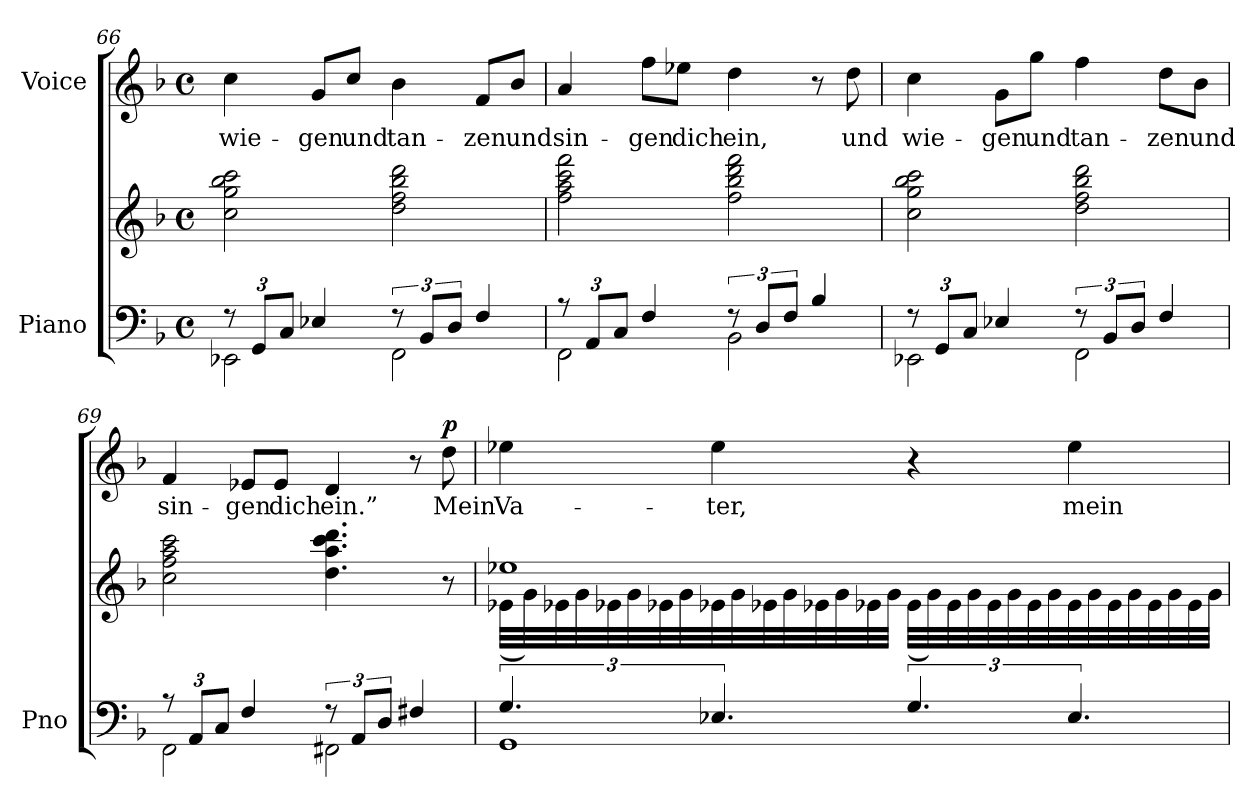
**kern	**kern	**kern	**text	**dynam
*part2	*part2	*part1	*part1	*part1
*staff3	*staff2	*staff1	*staff1	*staff1
*I"Piano	*	*I"Voice	*	*
*I'Pno	*	*	*	*
*clefF4	*clefG2	*clefG2	*	*
*k[b-]	*k[b-]	*k[b-]	*	*
*M4/4	*M4/4	*M4/4	*	*
*met(c)	*met(c)	*met(c)	*	*
*Xbrackettup	*	*	*	*
=66	=66	=66	=66	=66
*^	*	*	*	*
12r	2EE-X\	2cc\ 2gg\ 2bb-\ 2ccc\	4cc\	wie-	.
12GG/L	.	.	.	.	.
12C/J	.	.	.	.	.
4E-X/	.	.	8g/L	-gen	.
.	.	.	8cc/J	und	.
*brackettup	*	*	*	*	*
12r	2FF\	2dd\ 2ff\ 2bb-\ 2ddd\	4b-\	tan-	.
12BB-/L	.	.	.	.	.
12D/J	.	.	.	.	.
4F/	.	.	8f/L	-zen	.
.	.	.	8b-/J	und	.
=67	=67	=67	=67	=67	=67
*Xbrackettup	*	*	*	*	*
12r	2FF\	2ff\ 2aa\ 2ccc\ 2fff\	4a/	sin-	.
12AA/L	.	.	.	.	.
12C/J	.	.	.	.	.
4F/	.	.	8ff\L	-gen	.
.	.	.	8ee-X\J	dich	.
*brackettup	*	*	*	*	*
12r	2BB-\	2ff\ 2bb-\ 2ddd\ 2fff\	4dd\	ein,	.
12D/L	.	.	.	.	.
12F/J	.	.	.	.	.
4B-/	.	.	8r	.	.
.	.	.	8dd\	und	.
=68	=68	=68	=68	=68	=68
*Xbrackettup	*	*	*	*	*
12r	2EE-X\	2cc\ 2gg\ 2bb-\ 2ccc\	4cc\	wie-	.
12GG/L	.	.	.	.	.
12C/J	.	.	.	.	.
4E-X/	.	.	8g\L	-gen	.
.	.	.	8gg\J	und	.
*brackettup	*	*	*	*	*
12r	2FF\	2dd\ 2ff\ 2bb-\ 2ddd\	4ff\	tan-	.
12BB-/L	.	.	.	.	.
12D/J	.	.	.	.	.
4F/	.	.	8dd\L	-zen	.
.	.	.	8b-\J	und	.
=69	=69	=69	=69	=69	=69
*Xbrackettup	*	*	*	*	*
12r	2FF\	2cc\ 2ff\ 2aa\ 2ccc\	4f/	sin-	.
12AA/L	.	.	.	.	.
12C/J	.	.	.	.	.
4F/	.	.	8e-X/L	-gen	.
.	.	.	8e-/J	dich	.
*brackettup	*	*	*	*	*
12r	2FF#X\	4.dd\ 4.aa\ 4.ccc\ 4.ddd\	4d/	ein.”	.
12AA/L	.	.	.	.	.
12D/J	.	.	.	.	.
4F#X/	.	.	8r	.	.
!	!	!	!	!	!LO:DY:a
.	.	8r	8dd\	Mein	p
=70	=70	=70	=70	=70	=70
*	*	*^	*	*	*
*	*	*tremolo	*	*	*	*
6.G/	1GG	1ee-X	(32e-X\LLL	4ee-X\	Va-	.
.	.	.	32g\)	.	.	.
.	.	.	32e-X\	.	.	.
.	.	.	32g\)	.	.	.
.	.	.	32e-X\	.	.	.
.	.	.	32g\)	.	.	.
.	.	.	32e-X\	.	.	.
.	.	.	32g\)	.	.	.
6.E-X/	.	.	32e-X\	4ee-\	-ter,	.
.	.	.	32g\)	.	.	.
.	.	.	32e-X\	.	.	.
.	.	.	32g\)	.	.	.
.	.	.	32e-X\	.	.	.
.	.	.	32g\)	.	.	.
.	.	.	32e-X\	.	.	.
.	.	.	32g\)JJJ	.	.	.
6.G/	.	.	(32e-\LLL	4r	.	.
.	.	.	32g\)	.	.	.
.	.	.	32e-\	.	.	.
.	.	.	32g\)	.	.	.
.	.	.	32e-\	.	.	.
.	.	.	32g\)	.	.	.
.	.	.	32e-\	.	.	.
.	.	.	32g\)	.	.	.
6.E-/	.	.	32e-\	4ee-\	mein	.
.	.	.	32g\)	.	.	.
.	.	.	32e-\	.	.	.
.	.	.	32g\)	.	.	.
.	.	.	32e-\	.	.	.
.	.	.	32g\)	.	.	.
.	.	.	32e-\	.	.	.
.	.	.	32g\)JJJ	.	.	.
*	*	*Xtremolo	*	*	*	*
.	.	.	.	.	.	.
.	.	.	.	.	.	.
.	.	.	.	.	.	.
.	.	.	.	.	.	.
.	.	.	.	.	.	.
.	.	.	.	.	.	.
.	.	.	.	.	.	.
.	.	.	.	.	.	.
*v	*v	*	*	*	*	*
*	*v	*v	*	*	*
=	=	=	=	=
*-	*-	*-	*-	*-
